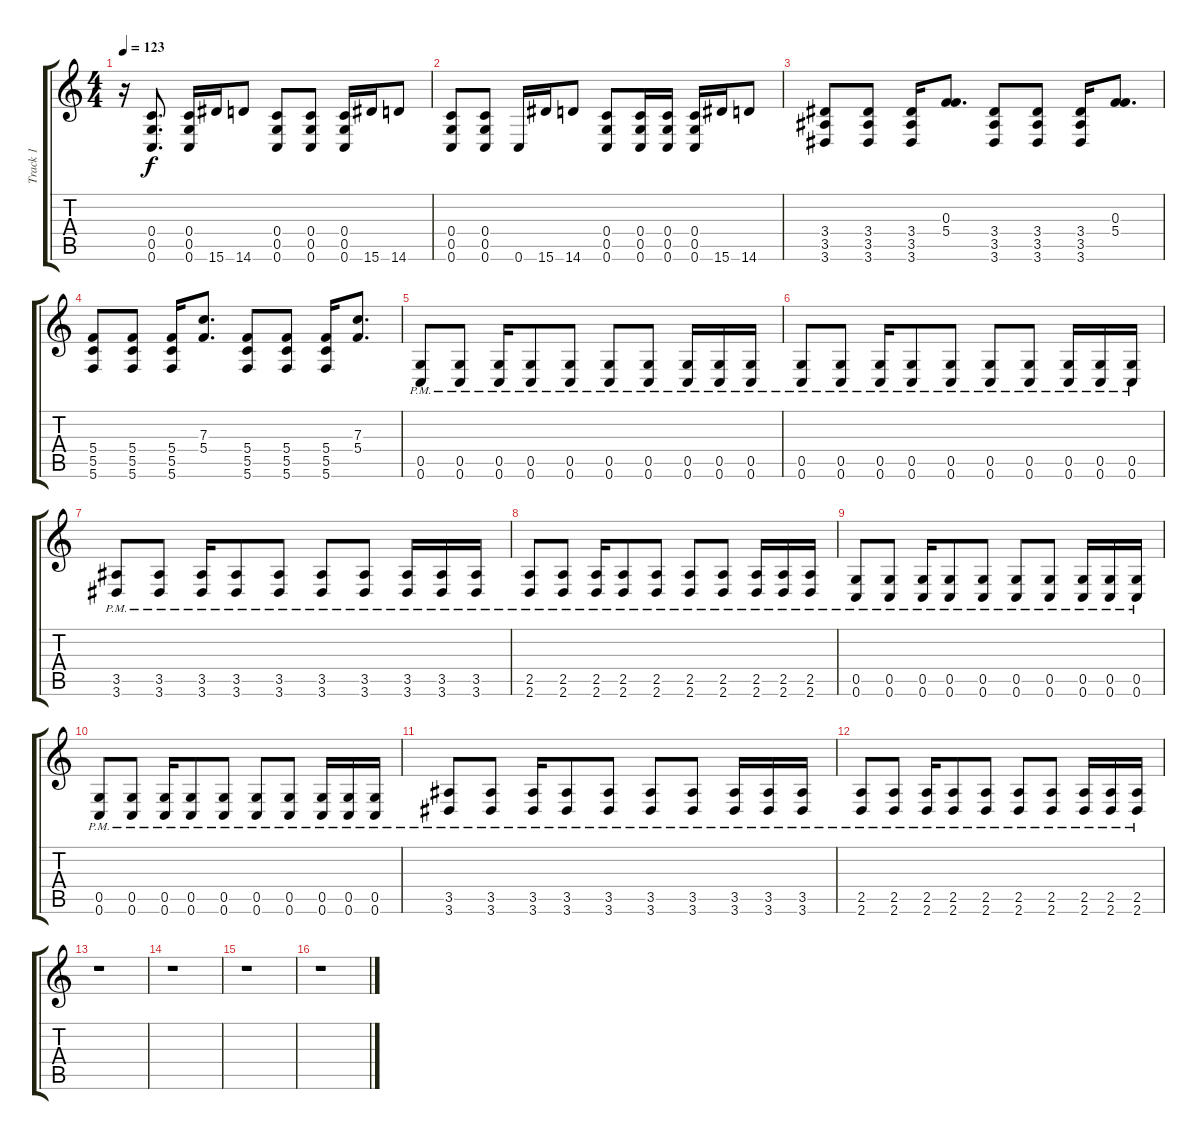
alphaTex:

\track ("Track 1" "Track 1") {instrument distortionguitar}
\staff {score tabs}
\tuning (D4 A3 F3 C3 G2 C2) {hide}
\ts (4 4)
\tempo 123
\clef g2
\ks c
r.16{dy f} (0.4 0.5 0.6).8{d} (0.4 0.5 0.6).16 15.6.16 14.6.8 (0.4 0.5 0.6).8 (0.4 0.5 0.6).8 (0.4 0.5 0.6).16 15.6.16 14.6.8 |
(0.4 0.5 0.6).8 (0.4 0.5 0.6).8 0.6.16 15.6.16 14.6.8 (0.4 0.5 0.6).8 (0.4 0.5 0.6).16 (0.4 0.5 0.6).16 (0.4 0.5 0.6).16 15.6.16 14.6.8 |
(3.4 3.5 3.6).8 (3.4 3.5 3.6).8 (3.4 3.5 3.6).16 (0.3 5.4).8{d} (3.4 3.5 3.6).8 (3.4 3.5 3.6).8 (3.4 3.5 3.6).16 (0.3 5.4).8{d} |
(5.4 5.5 5.6).8 (5.4 5.5 5.6).8 (5.4 5.5 5.6).16 (7.3 5.4).8{d} (5.4 5.5 5.6).8 (5.4 5.5 5.6).8 (5.4 5.5 5.6).16 (7.3 5.4).8{d} |
(0.5{pm} 0.6{pm}).8 (0.5{pm} 0.6{pm}).8 (0.5{pm} 0.6{pm}).16 (0.5{pm} 0.6{pm}).8 (0.5{pm} 0.6{pm}).8 (0.5{pm} 0.6{pm}).8 (0.5{pm} 0.6{pm}).8 (0.5{pm} 0.6{pm}).16 (0.5{pm} 0.6{pm}).16 (0.5{pm} 0.6{pm}).16 |
(0.5{pm} 0.6{pm}).8 (0.5{pm} 0.6{pm}).8 (0.5{pm} 0.6{pm}).16 (0.5{pm} 0.6{pm}).8 (0.5{pm} 0.6{pm}).8 (0.5{pm} 0.6{pm}).8 (0.5{pm} 0.6{pm}).8 (0.5{pm} 0.6{pm}).16 (0.5{pm} 0.6{pm}).16 (0.5{pm} 0.6{pm}).16 |
(3.5{pm} 3.6{pm}).8 (3.5{pm} 3.6{pm}).8 (3.5{pm} 3.6{pm}).16 (3.5{pm} 3.6{pm}).8 (3.5{pm} 3.6{pm}).8 (3.5{pm} 3.6{pm}).8 (3.5{pm} 3.6{pm}).8 (3.5{pm} 3.6{pm}).16 (3.5{pm} 3.6{pm}).16 (3.5{pm} 3.6{pm}).16 |
(2.5{pm} 2.6{pm}).8 (2.5{pm} 2.6{pm}).8 (2.5{pm} 2.6{pm}).16 (2.5{pm} 2.6{pm}).8 (2.5{pm} 2.6{pm}).8 (2.5{pm} 2.6{pm}).8 (2.5{pm} 2.6{pm}).8 (2.5{pm} 2.6{pm}).16 (2.5{pm} 2.6{pm}).16 (2.5{pm} 2.6{pm}).16 |
(0.5{pm} 0.6{pm}).8 (0.5{pm} 0.6{pm}).8 (0.5{pm} 0.6{pm}).16 (0.5{pm} 0.6{pm}).8 (0.5{pm} 0.6{pm}).8 (0.5{pm} 0.6{pm}).8 (0.5{pm} 0.6{pm}).8 (0.5{pm} 0.6{pm}).16 (0.5{pm} 0.6{pm}).16 (0.5{pm} 0.6{pm}).16 |
(0.5{pm} 0.6{pm}).8 (0.5{pm} 0.6{pm}).8 (0.5{pm} 0.6{pm}).16 (0.5{pm} 0.6{pm}).8 (0.5{pm} 0.6{pm}).8 (0.5{pm} 0.6{pm}).8 (0.5{pm} 0.6{pm}).8 (0.5{pm} 0.6{pm}).16 (0.5{pm} 0.6{pm}).16 (0.5{pm} 0.6{pm}).16 |
(3.5{pm} 3.6{pm}).8 (3.5{pm} 3.6{pm}).8 (3.5{pm} 3.6{pm}).16 (3.5{pm} 3.6{pm}).8 (3.5{pm} 3.6{pm}).8 (3.5{pm} 3.6{pm}).8 (3.5{pm} 3.6{pm}).8 (3.5{pm} 3.6{pm}).16 (3.5{pm} 3.6{pm}).16 (3.5{pm} 3.6{pm}).16 |
(2.5{pm} 2.6{pm}).8 (2.5{pm} 2.6{pm}).8 (2.5{pm} 2.6{pm}).16 (2.5{pm} 2.6{pm}).8 (2.5{pm} 2.6{pm}).8 (2.5{pm} 2.6{pm}).8 (2.5{pm} 2.6{pm}).8 (2.5{pm} 2.6{pm}).16 (2.5{pm} 2.6{pm}).16 (2.5{pm} 2.6{pm}).16 |
r.1 |
r.1 |
r.1 |
r.1
